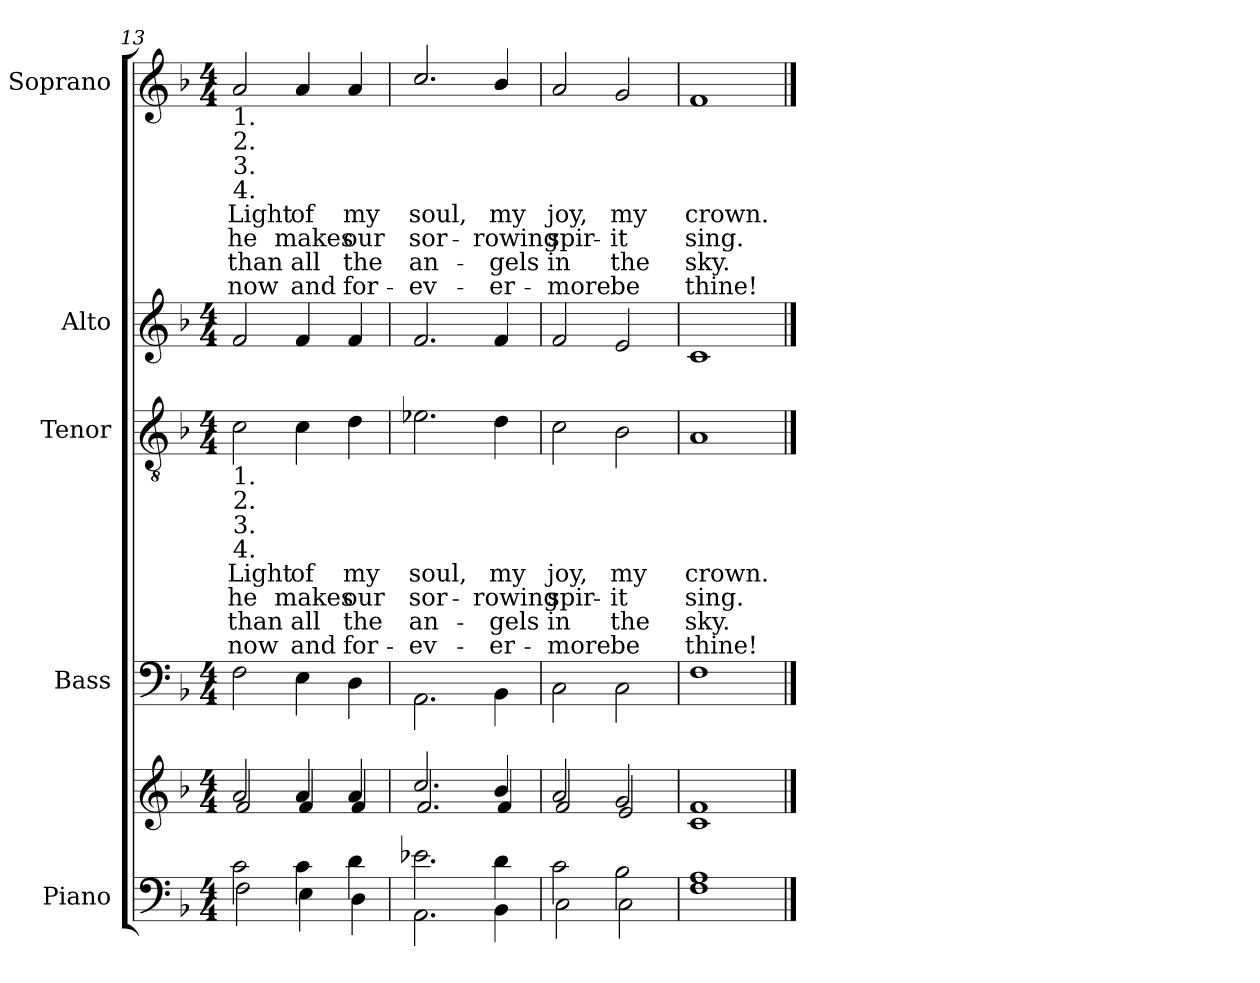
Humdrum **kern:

**kern	**kern	**kern	**kern	**text	**text	**text	**text	**kern	**kern	**text	**text	**text	**text
*part5	*part5	*part4	*part3	*part3	*part3	*part3	*part3	*part2	*part1	*part1	*part1	*part1	*part1
*staff6	*staff5	*staff4	*staff3	*staff3	*staff3	*staff3	*staff3	*staff2	*staff1	*staff1	*staff1	*staff1	*staff1
*I"Piano	*	*I"Bass	*I"Tenor	*	*	*	*	*I"Alto	*I"Soprano	*	*	*	*
*I'Pno.	*	*I'B.	*I'T.	*	*	*	*	*I'A.	*I'S.	*	*	*	*
!!LO:LB:g=z
*clefF4	*clefG2	*clefF4	*clefGv2	*	*	*	*	*clefG2	*clefG2	*	*	*	*
*k[b-]	*k[b-]	*k[b-]	*k[b-]	*	*	*	*	*k[b-]	*k[b-]	*	*	*	*
*F:	*F:	*F:	*F:	*	*	*	*	*F:	*F:	*	*	*	*
*M4/4	*M4/4	*M4/4	*M4/4	*	*	*	*	*M4/4	*M4/4	*	*	*	*
=13	=13	=13	=13	=13	=13	=13	=13	=13	=13	=13	=13	=13	=13
*^	*^	*	*	*	*	*	*	*	*	*	*	*	*
!	!	!	!	!	!	!	!	!	!	!	!LO:TX:b:t=1.	!	!	!	!
!	!	!	!	!	!	!	!	!	!	!	!LO:TX:b:t=2.	!	!	!	!
!	!	!	!	!	!	!	!	!	!	!	!LO:TX:b:t=3.	!	!	!	!
!	!	!	!	!	!	!	!	!	!	!	!LO:TX:b:t=4.	!	!	!	!
!	!	!	!	!	!LO:TX:b:t=1.	!	!	!	!	!	!	!	!	!	!
!	!	!	!	!	!LO:TX:b:t=2.	!	!	!	!	!	!	!	!	!	!
!	!	!	!	!	!LO:TX:b:t=3.	!	!	!	!	!	!	!	!	!	!
!	!	!	!	!	!LO:TX:b:t=4.	!	!	!	!	!	!	!	!	!	!
!	!	!	!	!	!	!LO:LY:b	!LO:LY:b	!LO:LY:b	!LO:LY:b	!	!	!LO:LY:b	!LO:LY:b	!LO:LY:b	!LO:LY:b
2c\	2F\	2a/	2f/	2F\	2c\	Light	he	than	now	2f/	2a/	Light	he	than	now
!	!	!	!	!	!	!LO:LY:b	!LO:LY:b	!LO:LY:b	!LO:LY:b	!	!	!LO:LY:b	!LO:LY:b	!LO:LY:b	!LO:LY:b
4c\	4E\	4a/	4f/	4E\	4c\	of	makes	all	and	4f/	4a/	of	makes	all	and
!	!	!	!	!	!	!LO:LY:b	!LO:LY:b	!LO:LY:b	!LO:LY:b	!	!	!LO:LY:b	!LO:LY:b	!LO:LY:b	!LO:LY:b
4d\	4D\	4a/	4f/	4D\	4d\	my	our	the	for-	4f/	4a/	my	our	the	for-
=14	=14	=14	=14	=14	=14	=14	=14	=14	=14	=14	=14	=14	=14	=14	=14
!	!	!	!	!	!	!LO:LY:b	!LO:LY:b	!LO:LY:b	!LO:LY:b	!	!	!LO:LY:b	!LO:LY:b	!LO:LY:b	!LO:LY:b
2.e-X\	2.AA\	2.cc/	2.f/	2.AA\	2.e-X\	soul,	sor-	an-	-ev-	2.f/	2.cc/	soul,	sor-	an-	-ev-
!	!	!	!	!	!	!LO:LY:b	!LO:LY:b	!LO:LY:b	!LO:LY:b	!	!	!LO:LY:b	!LO:LY:b	!LO:LY:b	!LO:LY:b
4d\	4BB-\	4b-/	4f/	4BB-\	4d\	my	-rowing	-gels	-er-	4f/	4b-/	my	-rowing	-gels	-er-
=15	=15	=15	=15	=15	=15	=15	=15	=15	=15	=15	=15	=15	=15	=15	=15
!	!	!	!	!	!	!LO:LY:b	!LO:LY:b	!LO:LY:b	!LO:LY:b	!	!	!LO:LY:b	!LO:LY:b	!LO:LY:b	!LO:LY:b
2c\	2C\	2a/	2f/	2C\	2c\	joy,	spir-	in	-more	2f/	2a/	joy,	spir-	in	-more
!	!	!	!	!	!	!LO:LY:b	!LO:LY:b	!LO:LY:b	!LO:LY:b	!	!	!LO:LY:b	!LO:LY:b	!LO:LY:b	!LO:LY:b
2B-\	2C\	2g/	2e/	2C\	2B-\	my	-it	the	be	2e/	2g/	my	-it	the	be
=16	=16	=16	=16	=16	=16	=16	=16	=16	=16	=16	=16	=16	=16	=16	=16
!	!	!	!	!	!	!LO:LY:b	!LO:LY:b	!LO:LY:b	!LO:LY:b	!	!	!LO:LY:b	!LO:LY:b	!LO:LY:b	!LO:LY:b
1A	1F	1f	1c	1F	1A	crown.	sing.	sky.	thine!	1c	1f	crown.	sing.	sky.	thine!
*v	*v	*	*	*	*	*	*	*	*	*	*	*	*	*	*
*	*v	*v	*	*	*	*	*	*	*	*	*	*	*	*
==	==	==	==	==	==	==	==	==	==	==	==	==	==
*-	*-	*-	*-	*-	*-	*-	*-	*-	*-	*-	*-	*-	*-
